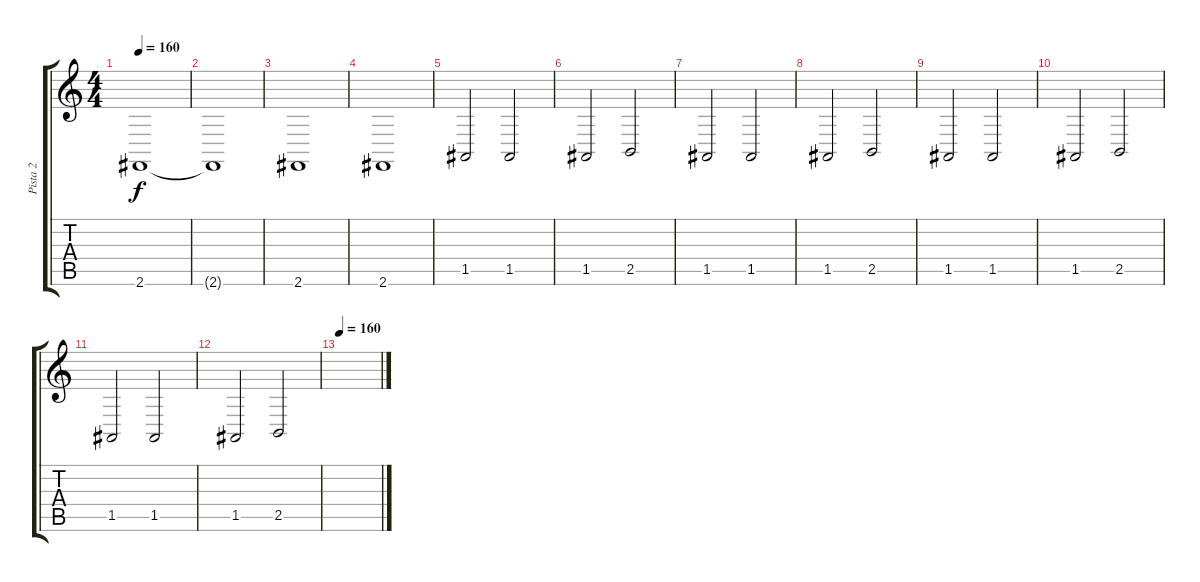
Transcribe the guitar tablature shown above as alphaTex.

\track ("Pista 2" "Pista 2") {instrument synthstrings2}
\staff {score tabs}
\tuning (E4 B3 G3 D3 A2 E2) {hide}
\ts (4 4)
\tempo 160
\tempo 120
\tempo 160
\clef g2
\ks c
2.6.1{dy f volume 15 instrument synthstrings2} |
2.6{t}.1 |
2.6.1 |
2.6.1 |
1.5.2 1.5.2 |
1.5.2 2.5.2 |
1.5.2 1.5.2 |
1.5.2 2.5.2 |
1.5.2 1.5.2 |
1.5.2 2.5.2 |
1.5.2 1.5.2 |
1.5.2 2.5.2 |
\tempo 180
\tempo 160
